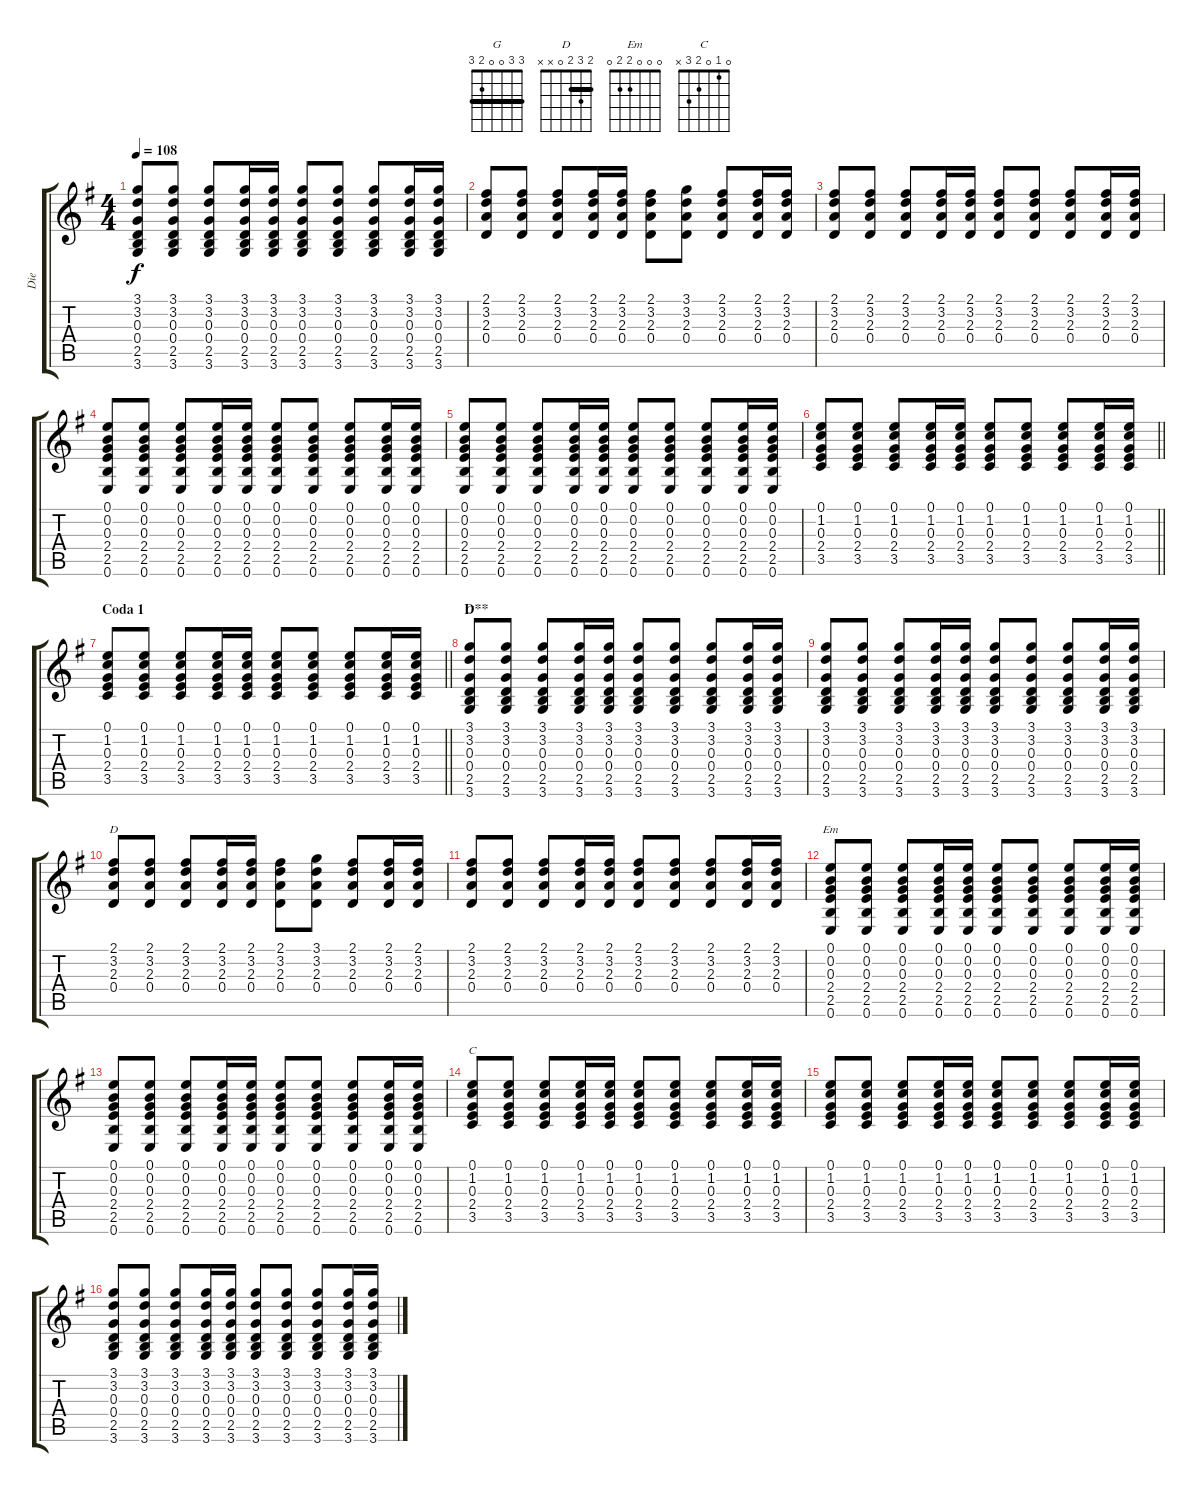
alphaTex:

\track ("Die" "Die") {instrument acousticguitarsteel}
\staff {score tabs}
\tuning (E4 B3 G3 D3 A2 E2) {hide}
\chord ("G" 3 3 0 0 2 3) {barre 3}
\chord ("D" 2 3 2 0 x x) {barre 2}
\chord ("Em" 0 0 0 2 2 0)
\chord ("C" 0 1 0 2 3 x)
\ts (4 4)
\tempo 108
\clef g2
\ks eminor
(3.1 3.2 0.3 0.4 2.5 3.6).8{dy f} (3.1 3.2 0.3 0.4 2.5 3.6).8 (3.1 3.2 0.3 0.4 2.5 3.6).8 (3.1 3.2 0.3 0.4 2.5 3.6).16 (3.1 3.2 0.3 0.4 2.5 3.6).16 (3.1 3.2 0.3 0.4 2.5 3.6).8 (3.1 3.2 0.3 0.4 2.5 3.6).8 (3.1 3.2 0.3 0.4 2.5 3.6).8 (3.1 3.2 0.3 0.4 2.5 3.6).16 (3.1 3.2 0.3 0.4 2.5 3.6).16 |
(2.1 3.2 2.3 0.4).8 (2.1 3.2 2.3 0.4).8 (2.1 3.2 2.3 0.4).8 (2.1 3.2 2.3 0.4).16 (2.1 3.2 2.3 0.4).16 (2.1 3.2 2.3 0.4).8 (3.1 3.2 2.3 0.4).8 (2.1 3.2 2.3 0.4).8 (2.1 3.2 2.3 0.4).16 (2.1 3.2 2.3 0.4).16 |
(2.1 3.2 2.3 0.4).8 (2.1 3.2 2.3 0.4).8 (2.1 3.2 2.3 0.4).8 (2.1 3.2 2.3 0.4).16 (2.1 3.2 2.3 0.4).16 (2.1 3.2 2.3 0.4).8 (2.1 3.2 2.3 0.4).8 (2.1 3.2 2.3 0.4).8 (2.1 3.2 2.3 0.4).16 (2.1 3.2 2.3 0.4).16 |
(0.1 0.2 0.3 2.4 2.5 0.6).8 (0.1 0.2 0.3 2.4 2.5 0.6).8 (0.1 0.2 0.3 2.4 2.5 0.6).8 (0.1 0.2 0.3 2.4 2.5 0.6).16 (0.1 0.2 0.3 2.4 2.5 0.6).16 (0.1 0.2 0.3 2.4 2.5 0.6).8 (0.1 0.2 0.3 2.4 2.5 0.6).8 (0.1 0.2 0.3 2.4 2.5 0.6).8 (0.1 0.2 0.3 2.4 2.5 0.6).16 (0.1 0.2 0.3 2.4 2.5 0.6).16 |
(0.1 0.2 0.3 2.4 2.5 0.6).8 (0.1 0.2 0.3 2.4 2.5 0.6).8 (0.1 0.2 0.3 2.4 2.5 0.6).8 (0.1 0.2 0.3 2.4 2.5 0.6).16 (0.1 0.2 0.3 2.4 2.5 0.6).16 (0.1 0.2 0.3 2.4 2.5 0.6).8 (0.1 0.2 0.3 2.4 2.5 0.6).8 (0.1 0.2 0.3 2.4 2.5 0.6).8 (0.1 0.2 0.3 2.4 2.5 0.6).16 (0.1 0.2 0.3 2.4 2.5 0.6).16 |
\barLineRight lightlight
(0.1 1.2 0.3 2.4 3.5).8 (0.1 1.2 0.3 2.4 3.5).8 (0.1 1.2 0.3 2.4 3.5).8 (0.1 1.2 0.3 2.4 3.5).16 (0.1 1.2 0.3 2.4 3.5).16 (0.1 1.2 0.3 2.4 3.5).8 (0.1 1.2 0.3 2.4 3.5).8 (0.1 1.2 0.3 2.4 3.5).8 (0.1 1.2 0.3 2.4 3.5).16 (0.1 1.2 0.3 2.4 3.5).16 |
\section ("" "Coda 1")
\barLineRight lightlight
(0.1 1.2 0.3 2.4 3.5).8 (0.1 1.2 0.3 2.4 3.5).8 (0.1 1.2 0.3 2.4 3.5).8 (0.1 1.2 0.3 2.4 3.5).16 (0.1 1.2 0.3 2.4 3.5).16 (0.1 1.2 0.3 2.4 3.5).8 (0.1 1.2 0.3 2.4 3.5).8 (0.1 1.2 0.3 2.4 3.5).8 (0.1 1.2 0.3 2.4 3.5).16 (0.1 1.2 0.3 2.4 3.5).16 |
\section ("" "D**")
(3.1 3.2 0.3 0.4 2.5 3.6).8{ch "G"} (3.1 3.2 0.3 0.4 2.5 3.6).8 (3.1 3.2 0.3 0.4 2.5 3.6).8 (3.1 3.2 0.3 0.4 2.5 3.6).16 (3.1 3.2 0.3 0.4 2.5 3.6).16 (3.1 3.2 0.3 0.4 2.5 3.6).8 (3.1 3.2 0.3 0.4 2.5 3.6).8 (3.1 3.2 0.3 0.4 2.5 3.6).8 (3.1 3.2 0.3 0.4 2.5 3.6).16 (3.1 3.2 0.3 0.4 2.5 3.6).16 |
(3.1 3.2 0.3 0.4 2.5 3.6).8 (3.1 3.2 0.3 0.4 2.5 3.6).8 (3.1 3.2 0.3 0.4 2.5 3.6).8 (3.1 3.2 0.3 0.4 2.5 3.6).16 (3.1 3.2 0.3 0.4 2.5 3.6).16 (3.1 3.2 0.3 0.4 2.5 3.6).8 (3.1 3.2 0.3 0.4 2.5 3.6).8 (3.1 3.2 0.3 0.4 2.5 3.6).8 (3.1 3.2 0.3 0.4 2.5 3.6).16 (3.1 3.2 0.3 0.4 2.5 3.6).16 |
(2.1 3.2 2.3 0.4).8{ch "D"} (2.1 3.2 2.3 0.4).8 (2.1 3.2 2.3 0.4).8 (2.1 3.2 2.3 0.4).16 (2.1 3.2 2.3 0.4).16 (2.1 3.2 2.3 0.4).8 (3.1 3.2 2.3 0.4).8 (2.1 3.2 2.3 0.4).8 (2.1 3.2 2.3 0.4).16 (2.1 3.2 2.3 0.4).16 |
(2.1 3.2 2.3 0.4).8 (2.1 3.2 2.3 0.4).8 (2.1 3.2 2.3 0.4).8 (2.1 3.2 2.3 0.4).16 (2.1 3.2 2.3 0.4).16 (2.1 3.2 2.3 0.4).8 (2.1 3.2 2.3 0.4).8 (2.1 3.2 2.3 0.4).8 (2.1 3.2 2.3 0.4).16 (2.1 3.2 2.3 0.4).16 |
(0.1 0.2 0.3 2.4 2.5 0.6).8{ch "Em"} (0.1 0.2 0.3 2.4 2.5 0.6).8 (0.1 0.2 0.3 2.4 2.5 0.6).8 (0.1 0.2 0.3 2.4 2.5 0.6).16 (0.1 0.2 0.3 2.4 2.5 0.6).16 (0.1 0.2 0.3 2.4 2.5 0.6).8 (0.1 0.2 0.3 2.4 2.5 0.6).8 (0.1 0.2 0.3 2.4 2.5 0.6).8 (0.1 0.2 0.3 2.4 2.5 0.6).16 (0.1 0.2 0.3 2.4 2.5 0.6).16 |
(0.1 0.2 0.3 2.4 2.5 0.6).8 (0.1 0.2 0.3 2.4 2.5 0.6).8 (0.1 0.2 0.3 2.4 2.5 0.6).8 (0.1 0.2 0.3 2.4 2.5 0.6).16 (0.1 0.2 0.3 2.4 2.5 0.6).16 (0.1 0.2 0.3 2.4 2.5 0.6).8 (0.1 0.2 0.3 2.4 2.5 0.6).8 (0.1 0.2 0.3 2.4 2.5 0.6).8 (0.1 0.2 0.3 2.4 2.5 0.6).16 (0.1 0.2 0.3 2.4 2.5 0.6).16 |
(0.1 1.2 0.3 2.4 3.5).8{ch "C"} (0.1 1.2 0.3 2.4 3.5).8 (0.1 1.2 0.3 2.4 3.5).8 (0.1 1.2 0.3 2.4 3.5).16 (0.1 1.2 0.3 2.4 3.5).16 (0.1 1.2 0.3 2.4 3.5).8 (0.1 1.2 0.3 2.4 3.5).8 (0.1 1.2 0.3 2.4 3.5).8 (0.1 1.2 0.3 2.4 3.5).16 (0.1 1.2 0.3 2.4 3.5).16 |
(0.1 1.2 0.3 2.4 3.5).8 (0.1 1.2 0.3 2.4 3.5).8 (0.1 1.2 0.3 2.4 3.5).8 (0.1 1.2 0.3 2.4 3.5).16 (0.1 1.2 0.3 2.4 3.5).16 (0.1 1.2 0.3 2.4 3.5).8 (0.1 1.2 0.3 2.4 3.5).8 (0.1 1.2 0.3 2.4 3.5).8 (0.1 1.2 0.3 2.4 3.5).16 (0.1 1.2 0.3 2.4 3.5).16 |
(3.1 3.2 0.3 0.4 2.5 3.6).8 (3.1 3.2 0.3 0.4 2.5 3.6).8 (3.1 3.2 0.3 0.4 2.5 3.6).8 (3.1 3.2 0.3 0.4 2.5 3.6).16 (3.1 3.2 0.3 0.4 2.5 3.6).16 (3.1 3.2 0.3 0.4 2.5 3.6).8 (3.1 3.2 0.3 0.4 2.5 3.6).8 (3.1 3.2 0.3 0.4 2.5 3.6).8 (3.1 3.2 0.3 0.4 2.5 3.6).16 (3.1 3.2 0.3 0.4 2.5 3.6).16
